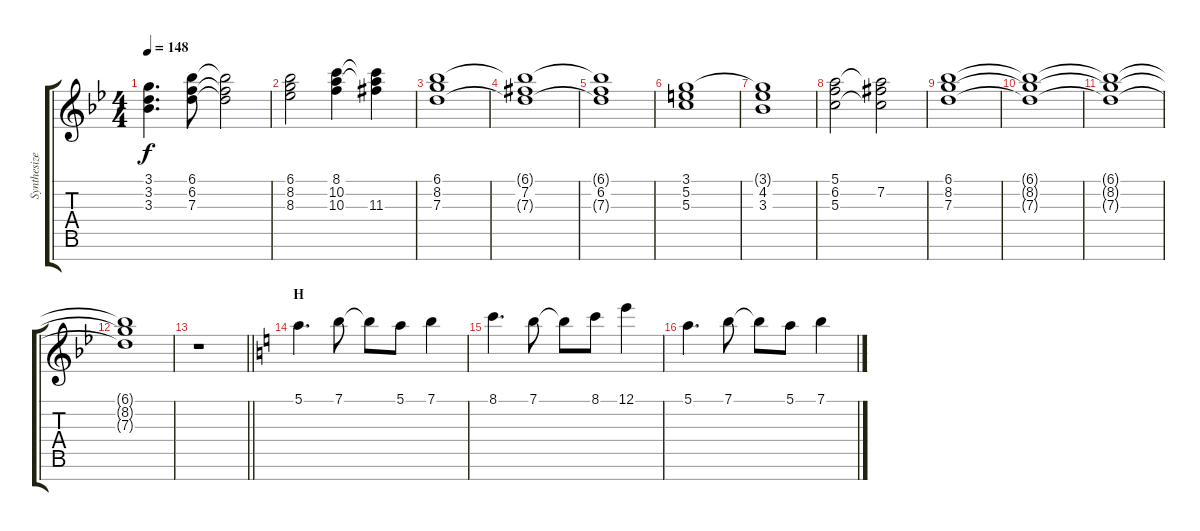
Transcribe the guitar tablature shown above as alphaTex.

\track ("Synthesizer" "Synthesize") {instrument stringensemble1}
\staff {score tabs}
\tuning (E5 B4 G4 D4 A3 E3 B2) {hide}
\ts (4 4)
\tempo 148
\clef g2
\ks bb
(3.1 3.2 3.3).4{d dy f} (6.1 6.2 7.3).8 (6.1{t} 6.2{t} 7.3{t}).2 |
(6.1 8.2 8.3).2 (8.1 10.2 10.3).4 (8.1{t} 10.2{t} 11.3{acc #}).4 |
(6.1 8.2 7.3).1 |
(6.1{t} 7.2{acc #} 7.3{t}).1 |
(6.1{t} 6.2 7.3{t}).1 |
(3.1 5.2 5.3).1 |
(3.1{t} 4.2 3.3).1 |
(5.1 6.2 5.3).2 (5.1{t} 7.2{acc #} 5.3{t}).2 |
(6.1 8.2 7.3).1 |
(6.1{t} 8.2{t} 7.3{t}).1 |
(6.1{t} 8.2{t} 7.3{t}).1 |
(6.1{t} 8.2{t} 7.3{t}).1 |
\barLineRight lightlight
r.1 |
\section ("" "H")
\ks c
5.1.4{d} 7.1.8 7.1{t}.8 5.1.8 7.1.4 |
8.1.4{d} 7.1.8 7.1{t}.8 8.1.8 12.1.4 |
5.1.4{d} 7.1.8 7.1{t}.8 5.1.8 7.1.4
